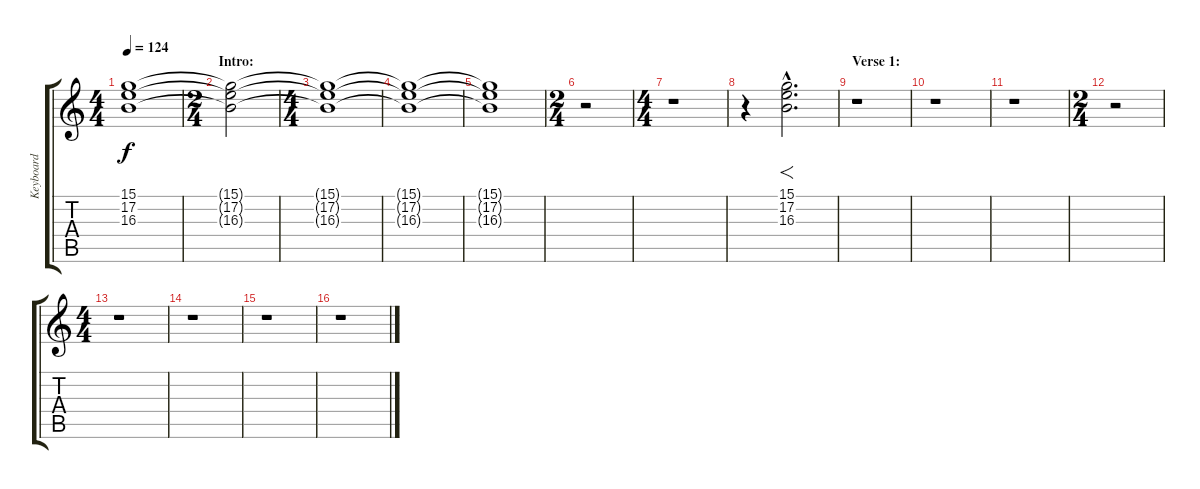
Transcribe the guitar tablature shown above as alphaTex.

\track ("Keyboard" "Keyboard") {instrument stringensemble1}
\staff {score tabs}
\tuning (E4 B3 G3 D3 A2 E2) {hide}
\ts (4 4)
\tempo 124
\clef g2
\ks c
(15.1 17.2 16.3).1{dy f volume 8 instrument churchorgan} |
\ts (2 4)
\section ("" "Intro:")
(15.1{t} 17.2{t} 16.3{t}).2{volume 7} |
\ts (4 4)
(15.1{t} 17.2{t} 16.3{t}).1{volume 5} |
(15.1{t} 17.2{t} 16.3{t}).1{volume 3} |
(15.1{t} 17.2{t} 16.3{t}).1{volume 1} |
\ts (2 4)
r.2 |
\ts (4 4)
r.1 |
r.4{volume 10} (15.1{hac} 17.2{hac} 16.3{hac}).2{f d} |
\section ("" "Verse 1:")
r.1 |
r.1 |
r.1 |
\ts (2 4)
r.2 |
\ts (4 4)
r.1 |
r.1 |
r.1 |
r.1
